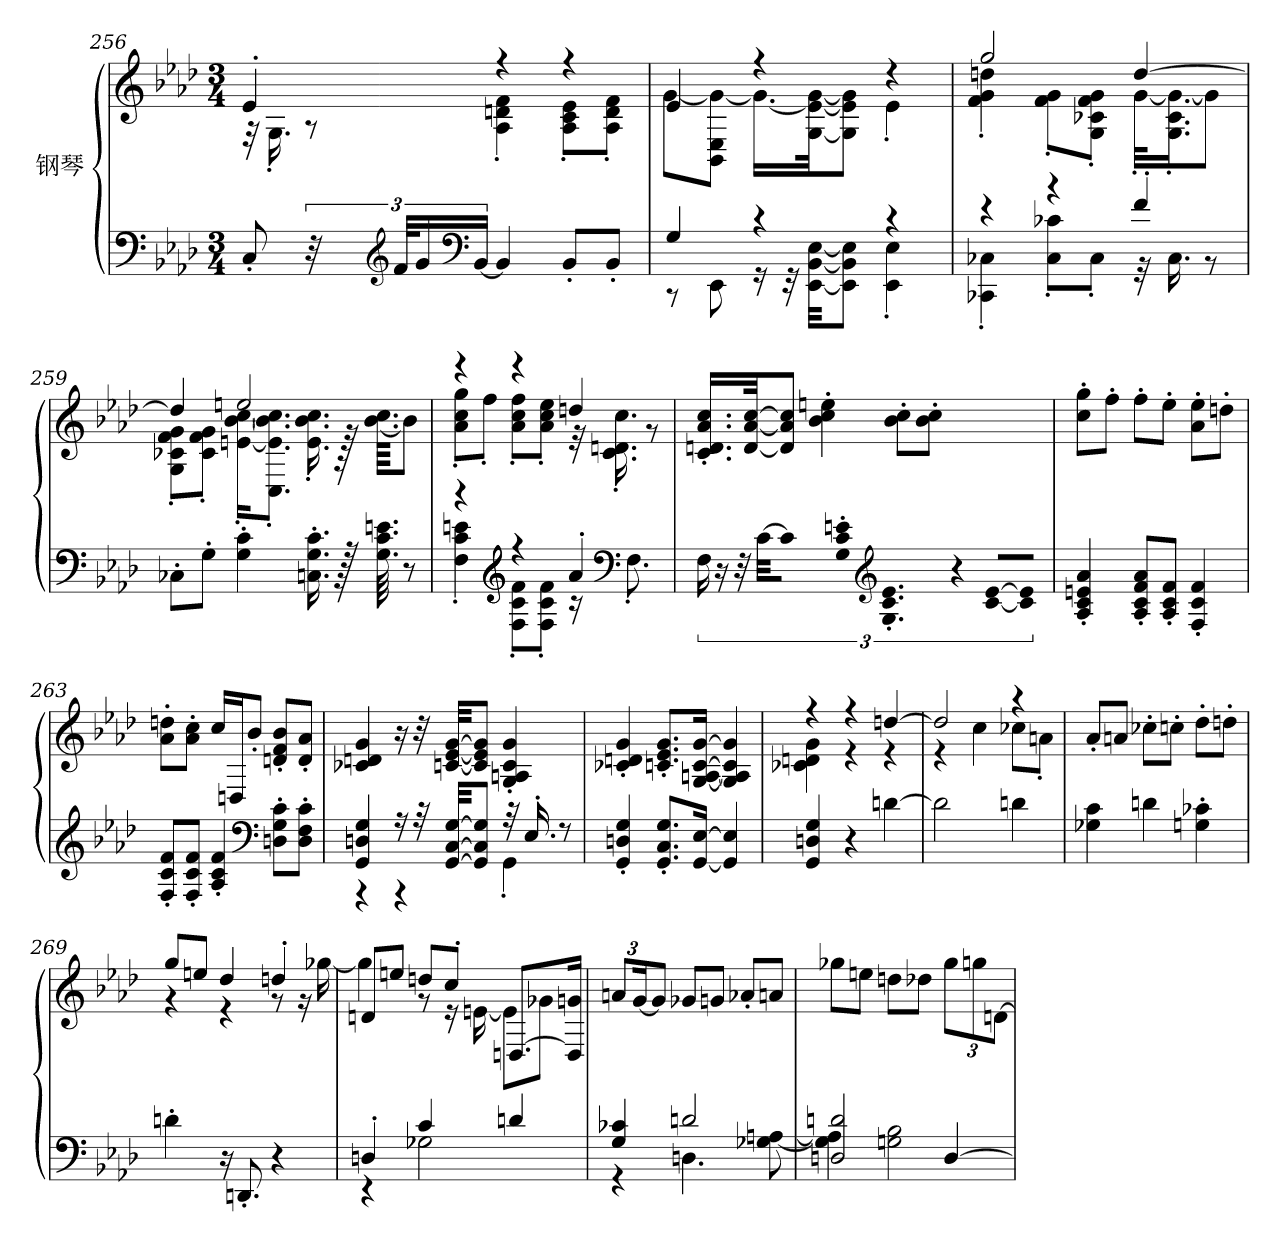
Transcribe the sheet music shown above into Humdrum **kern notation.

**kern	**kern
*part1	*part1
*staff2	*staff1
*I"钢琴	*
!!LO:LB:g=z
*clefF4	*clefG2
*k[b-e-a-d-]	*k[b-e-a-d-]
*M3/4	*M3/4
=256	=256
*	*^
8C'/	4e-'/	32r
.	.	16.G'\
48r	.	8r
*clefG2	*	*
48f/KLL	.	.
24g/	.	.
*clefF4	*	*
[24BB-/JJ	.	.
4BB-/]	4r	4A-\' 4dn\' 4f\'
8BB-'/L	4r	8A-\' 8c\' 8e-\'L
8BB-'/J	.	8A-\' 8d\' 8f\'J
=257	=257	=257
*^	*	*
4G/	8r	4e-/	[8g\L
.	8EE-\	.	8BB-\ 8E-\ 8g\_J
4r	16r	4r	16.g\LL_
.	32r	.	.
.	[32EE-\ [32BB-\ [32E-\KKL	.	[32G\ [32e-\ 32g\_JK
.	8EE-\] 8BB-\] 8E-\]J	.	8G\] 8e-\] 8g\]J
4r	4EE-\' 4E-\'	4r	4e-'\
=258	=258	=258	=258
4r	4CC-X\' 4C-X\'	2gg/	4f\' 4g\' 4ddn\'
4r	8C-\' 8c-X\'L	.	8f\' 8g\'L
.	8C-'\J	.	8G\' 8c-X\' 8f\' 8g\'J
4f'/	32r	[4dd/	[32g'\KLL
.	16.C-\	.	16.G\' 16.c-\' 16.g\_'J
.	8r	.	8g\J]
*v	*v	*	*
!!LO:LB:g=z	!!
=259	=259	=259
8C-X'\L	4dd/]	8G\' 8c-X\' 8f\' 8g\'L
8G'\J	.	8c-\' 8f\' 8g\'J
4G\' 4c\'	2een/	[16en\' [16b-\' [16cc\'KL
.	.	8.C\' 8.e\]' 8.b-\]' 8.cc\]'J
16.Cn\' 16.G\' 16.c\'	.	16.e\' 16.b-\' 16.cc\'
128r	.	128r
64.G\ 64.c\ 64.en\	.	[64.b-\ 64.cc\KKKL
8r	.	8b-\J]
=260	=260	=260
*^	*	*
4r	4F\' 4c\' 4en\'	4r	8a-\' 8cc\' 8gg\'L
.	.	.	8ff'\J
*clefG2	*	*	*
4r	8F\' 8c\' 8f\'L	4r	8a-\' 8cc\' 8ff\'L
.	8F\' 8c\' 8f\'J	.	8a-\' 8cc\' 8ee-\'J
4a-'/	16r	4ddn/	32r
.	.	.	16.c\' 16.dn\' 16.cc\'
*clefF4	*	*	*
.	8.F'\	.	.
.	.	.	8r
*v	*v	*	*
*	*v	*v
=261	=261
24F\	16.c/' 16.dn/' 16.a-/' 16.cc/'LL
24r	.
48r	.
.	[32d/ [32a-/ [32cc/JK
[48c\KKL	.
8c\J]	8d/] 8a-/] 8cc/]J
4G\' 4c\' 4en\'	4b-\' 4cc\' 4een\'
*clefG2	*
16.G/' 16.c/' 16.e/'	8b-\' 8cc\'L
64r	.
[64c/ [64e/KKKL	.
8c/] 8e/]J	8b-\' 8cc\'J
!!LO:LB:g=z
=262	=262
4A-/' 4c/' 4en/' 4a-/'	8cc\' 8gg\'L
.	8ff'\J
8A-/' 8c/' 8f/' 8a-/'L	8ff'\L
8A-/' 8c/' 8f/'J	8ee-'\J
4F/' 4c/' 4f/'	8a-\' 8ee-\'L
.	8ddn'\J
=263	=263
8F/' 8c/' 8f/'L	8a-\' 8ddn\'L
8F/' 8c/' 8f/'J	8a-\' 8cc\'J
4A-/' 4c/' 4f/'	16cc/LL
.	16Dn/J
.	8b-'/J
*clefF4	*
8Dn\' 8G\' 8c\'L	8dn/' 8f/' 8b-/'L
8D\' 8F\' 8c\'J	8d/' 8a-/'J
=264	=264
*^	*
4GG/ 4Dn/ 4G/	4r	4c-X/ 4dn/ 4g/
16r	4r	16r
32r	.	32r
[32GG/ [32C/ [32G/KKL	.	[32cn/ [32e-/ [32g/KKL
8GG/] 8C/] 8G/]J	.	8c/] 8e-/] 8g/]J
32r	4GG'\	4G/' 4An/' 4c/' 4g/'
16.E-'/	.	.
8r	.	.
*v	*v	*
=265	=265
4GG/' 4Dn/' 4G/'	4c-X/' 4dn/' 4g/'
8.GG/' 8.C/' 8.G/'L	8.cn/' 8.e-/' 8.g/'L
[16GG/ [16E-/Jk	[16G/ [16An/ [16c/ [16g/Jk
4GG/] 4E-/]	4G/] 4A/] 4c/] 4g/]
!!LO:PB:g=z
=266	=266
*	*^
4GG/ 4Dn/ 4G/	4r	4c-X\ 4dn\ 4g\
4r	4r	4r
[4dn\	[4ddn/	4r
=267	=267	=267
2d\]	2dd/]	4r
.	.	4cc\
4dn\	4r	8cc-X\L
.	.	8an'\J
*	*v	*v
=268	=268
4G-X\ 4c\	8a-'/L
.	8an/J
4dn\	8cc-X'\L
.	8ccn'\J
4Gn\' 4c-X\'	8dd-'\L
.	8ddn'\J
=269	=269
*	*^
4dn'\	8gg/L	4r
.	8een/J	.
16r	4dd-/	4r
8.DDn'/	.	.
4r	4ddn'/	8r
.	.	16r
.	.	[16gg-X\
!!LO:LB:g=z	!!
=270	=270	=270
*^	*	*
4Dn'/	4r	8dn/L	4gg-\]
.	.	8een/J	.
4c/	2G-X\	8ddn/L	8r
.	.	8cc'/J	16r
.	.	.	[16en\
4dn/	.	[8.Dn/L	8e\L]
.	.	.	8g-X\J
.	.	16D/] 16gn/Jk	.
*	*	*v	*v
=271	=271	=271
*	*	*Xbrackettup
4G/ 4c-X/	4r	12an/L
.	.	[24g/K
.	.	8g/J]
2dn/	4.Dn\	8g-X/L
.	.	8gn/J
.	.	8a-X'/L
.	[8G-X\ [8An\	8an/J
=272	=272	=272
2Dn/ 2dn/	4G-\] 4A\]	8gg-X\L
.	.	8een\J
.	2Gn\ 2B-\	8ddn\L
.	.	8dd-X\J
[4D/	.	12gg-\L
.	.	12ggn\
.	.	[12dn\J
*v	*v	*
=	=
*-	*-
